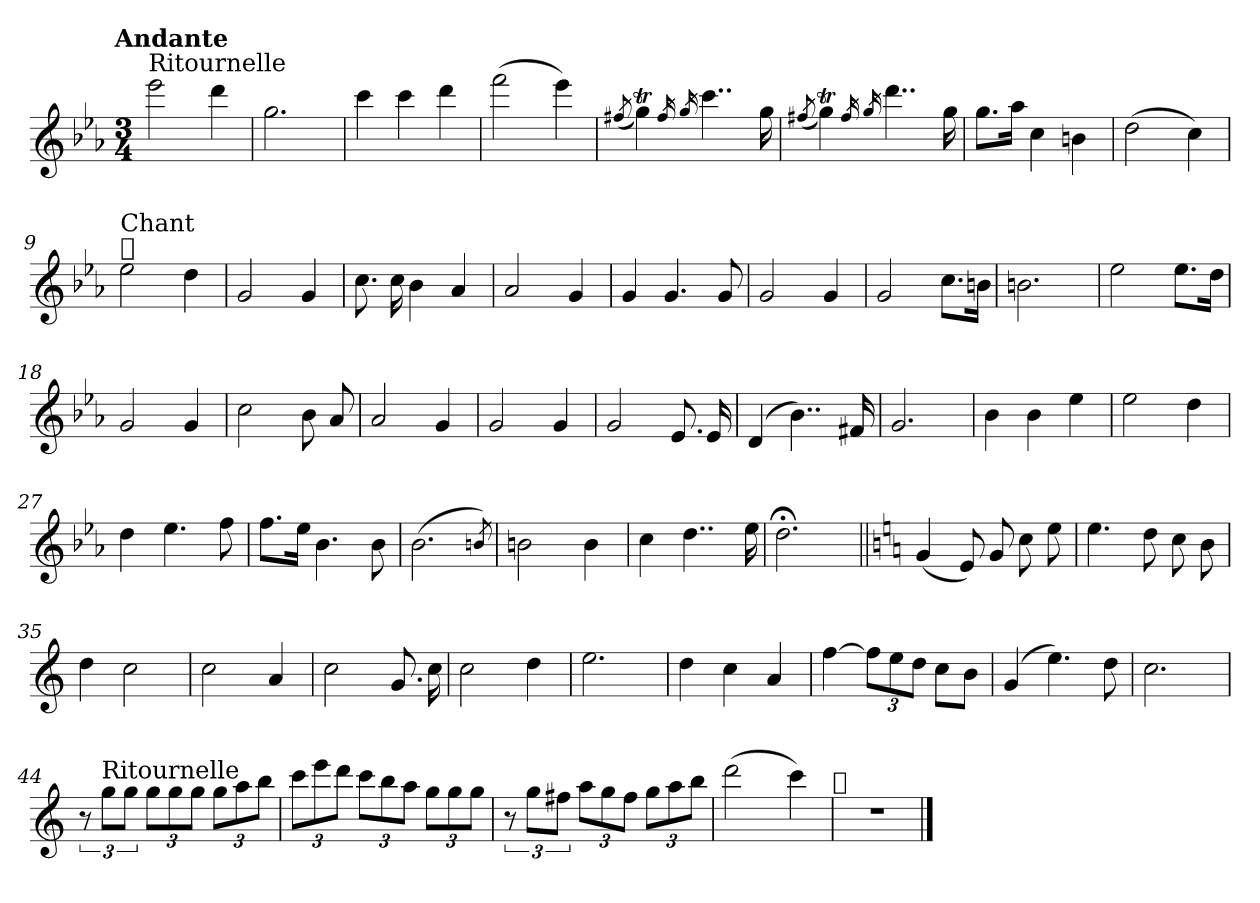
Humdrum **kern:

**kern
*part1
*staff1
*clefG2
*k[b-e-a-]
*c:
!!LO:TX:omd:t=Andante
*M3/4
*MM72
=1
!LO:TX:a:t=Ritournelle
2eee-\
4ddd\
=2
2.gg\
=3
4ccc\
4ccc\
4ddd\
=4
(>2fff\
4eee-\)
=5
(<8qff#X/
4ggt\)
16qff#/
16qgg/
4..ccc\
16gg\
=6
(<8qff#X/
4ggt\)
16qff#/
16qgg/
4..ddd\
16gg\
=7
8.gg\L
16aa-\Jk
4cc\
4bn\
!!LO:LB:g=z
=8
(>2dd\
4cc\)
=9
!LO:TX:a:t=𝄋
!LO:TX:a:t=Chant
2ee-\
4dd\
=10
2g/
4g/
=11
8.cc\
16cc\
4b-\
4a-/
=12
2a-/
4g/
=13
4g/
4.g/
8g/
=14
2g/
4g/
=15
2g/
8.cc\L
16bn\Jk
!!LO:LB:g=z
=16
2.bn\
=17
2ee-\
8.ee-\L
16dd\Jk
=18
2g/
4g/
=19
2cc\
8b-\
8a-/
=20
2a-/
4g/
=21
2g/
4g/
=22
2g/
8.e-/
16e-/
=23
(>4d/
4..b-\)
16f#X/
!!LO:LB:g=z
=24
2.g/
=25
4b-\
4b-\
4ee-\
=26
2ee-\
4dd\
=27
4dd\
4.ee-\
8ff\
=28
8.ff\L
16ee-\Jk
4.b-\
8b-\
=29
(>2.b-\
8qbn/)
=30
2bn\
4b\
=31
4cc\
4..dd\
16ee-\
=32
2.dd;<\
=33||
*k[]
(<4g/
8e/)
8g/
8cc\
8ee\
=34
4.ee\
8dd\
8cc\
8b\
=35
4dd\
2cc\
=36
2cc\
4a/
=37
2cc\
8.g/
16cc\
=38
2cc\
4dd\
=39
2.ee\
=40
4dd\
4cc\
4a/
!!LO:LB:g=z
=41
[4ff\
12ff\L]
12ee\
12dd\J
8cc\L
8b\J
=42
(>4g/
4.ee\)
8dd\
=43
2.cc\
=44
12r
!LO:TX:a:t=Ritournelle
12gg\L
12gg\J
12gg\L
12gg\
12gg\J
12gg\L
12aa\
12bb\J
=45
12ccc\L
12eee\
12ddd\J
12ccc\L
12bb\
12aa\J
12gg\L
12gg\
12gg\J
=46
12r
12gg\L
12ff#X\J
12aa\L
12gg\
12ff#\J
12gg\L
12aa\
12bb\J
!!LO:LB:g=z
=47
(>2ddd\
4ccc\)
!LO:TX:a:t=𝄋
=48
!LO:N:vis=2
2.r
==
*-
